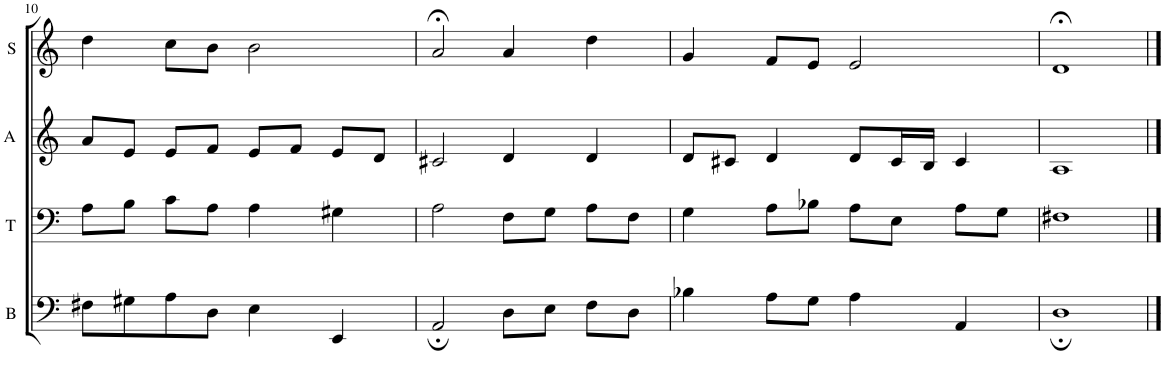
**kern	**kern	**kern	**kern
*part4	*part3	*part2	*part1
*staff4	*staff3	*staff2	*staff1
*I"B	*I"T	*I"A	*I"S
*I'B	*I'T	*I'A	*I'S
!!LO:PB:g=z
*clefF4	*clefF4	*clefG2	*clefG2
*k[]	*k[]	*k[]	*k[]
*M4/4	*M4/4	*M4/4	*M4/4
=10	=10	=10	=10
8F#X\L	8A\L	8a/L	4dd\
8G#X\	8B\J	8e/J	.
8A\	8c\L	8e/L	8cc\L
8D\J	8A\J	8f/J	8b\J
4E\	4A\	8e/L	2b\
.	.	8f/J	.
4EE/	4G#X\	8e/L	.
.	.	8d/J	.
=11	=11	=11	=11
2AA;/	2A\	2c#X/	2a;</
8D\L	8F\L	4d/	4a/
8E\J	8G\J	.	.
8F\L	8A\L	4d/	4dd\
8D\J	8F\J	.	.
=12	=12	=12	=12
4B-X\	4G\	8d/L	4g/
.	.	8c#X/J	.
8A\L	8A\L	4d/	8f/L
8G\J	8B-X\J	.	8e/J
4A\	8A\L	8d/L	2e/
.	8E\J	16c#/L	.
.	.	16B/JJ	.
4AA/	8A\L	4c#/	.
.	8G\J	.	.
=13	=13	=13	=13
1D;	1F#X	1A	1d;<
==	==	==	==
*-	*-	*-	*-
